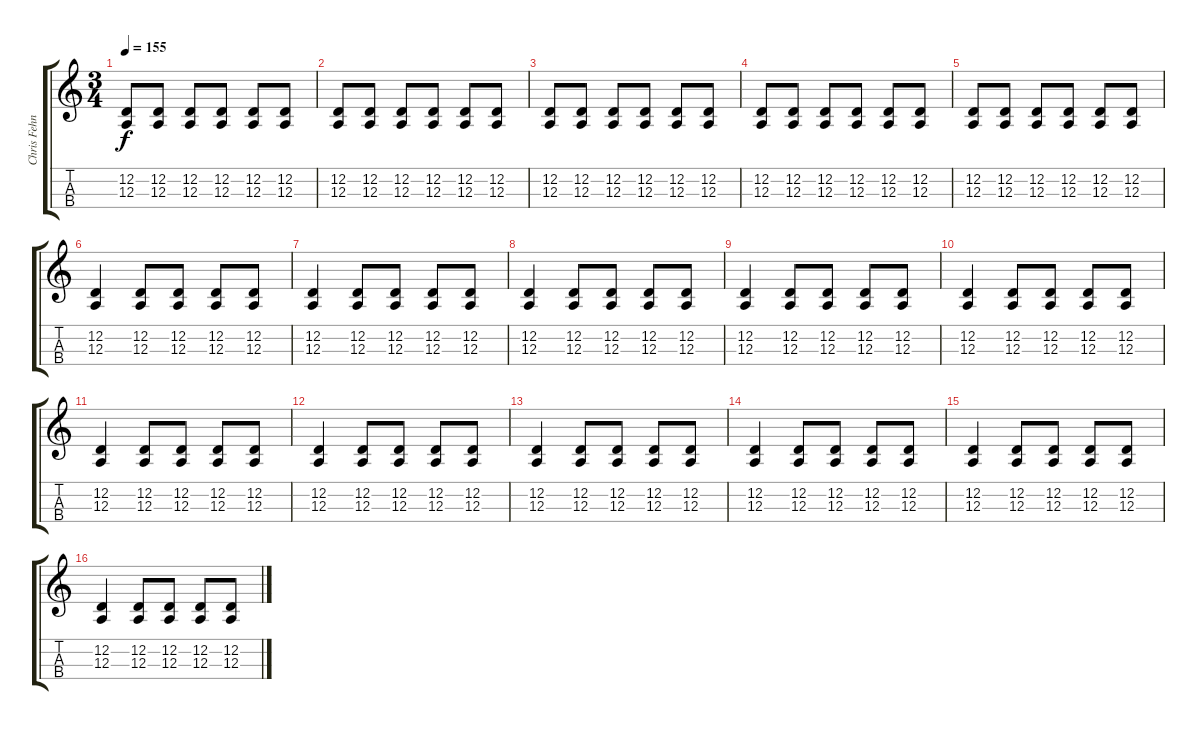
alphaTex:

\track ("Chris Fehn" "Chris Fehn") {instrument melodictom}
\staff {score tabs}
\tuning (G3 D3 A2 E2) {hide}
\ts (3 4)
\tempo 155
\clef g2
\ks c
(12.2 12.3).8{dy f} (12.2 12.3).8 (12.2 12.3).8 (12.2 12.3).8 (12.2 12.3).8 (12.2 12.3).8 |
(12.2 12.3).8 (12.2 12.3).8 (12.2 12.3).8 (12.2 12.3).8 (12.2 12.3).8 (12.2 12.3).8 |
(12.2 12.3).8 (12.2 12.3).8 (12.2 12.3).8 (12.2 12.3).8 (12.2 12.3).8 (12.2 12.3).8 |
(12.2 12.3).8 (12.2 12.3).8 (12.2 12.3).8 (12.2 12.3).8 (12.2 12.3).8 (12.2 12.3).8 |
(12.2 12.3).8 (12.2 12.3).8 (12.2 12.3).8 (12.2 12.3).8 (12.2 12.3).8 (12.2 12.3).8 |
(12.2 12.3).4 (12.2 12.3).8 (12.2 12.3).8 (12.2 12.3).8 (12.2 12.3).8 |
(12.2 12.3).4 (12.2 12.3).8 (12.2 12.3).8 (12.2 12.3).8 (12.2 12.3).8 |
(12.2 12.3).4 (12.2 12.3).8 (12.2 12.3).8 (12.2 12.3).8 (12.2 12.3).8 |
(12.2 12.3).4 (12.2 12.3).8 (12.2 12.3).8 (12.2 12.3).8 (12.2 12.3).8 |
(12.2 12.3).4 (12.2 12.3).8 (12.2 12.3).8 (12.2 12.3).8 (12.2 12.3).8 |
(12.2 12.3).4 (12.2 12.3).8 (12.2 12.3).8 (12.2 12.3).8 (12.2 12.3).8 |
(12.2 12.3).4 (12.2 12.3).8 (12.2 12.3).8 (12.2 12.3).8 (12.2 12.3).8 |
(12.2 12.3).4 (12.2 12.3).8 (12.2 12.3).8 (12.2 12.3).8 (12.2 12.3).8 |
(12.2 12.3).4 (12.2 12.3).8 (12.2 12.3).8 (12.2 12.3).8 (12.2 12.3).8 |
(12.2 12.3).4 (12.2 12.3).8 (12.2 12.3).8 (12.2 12.3).8 (12.2 12.3).8 |
(12.2 12.3).4 (12.2 12.3).8 (12.2 12.3).8 (12.2 12.3).8 (12.2 12.3).8
